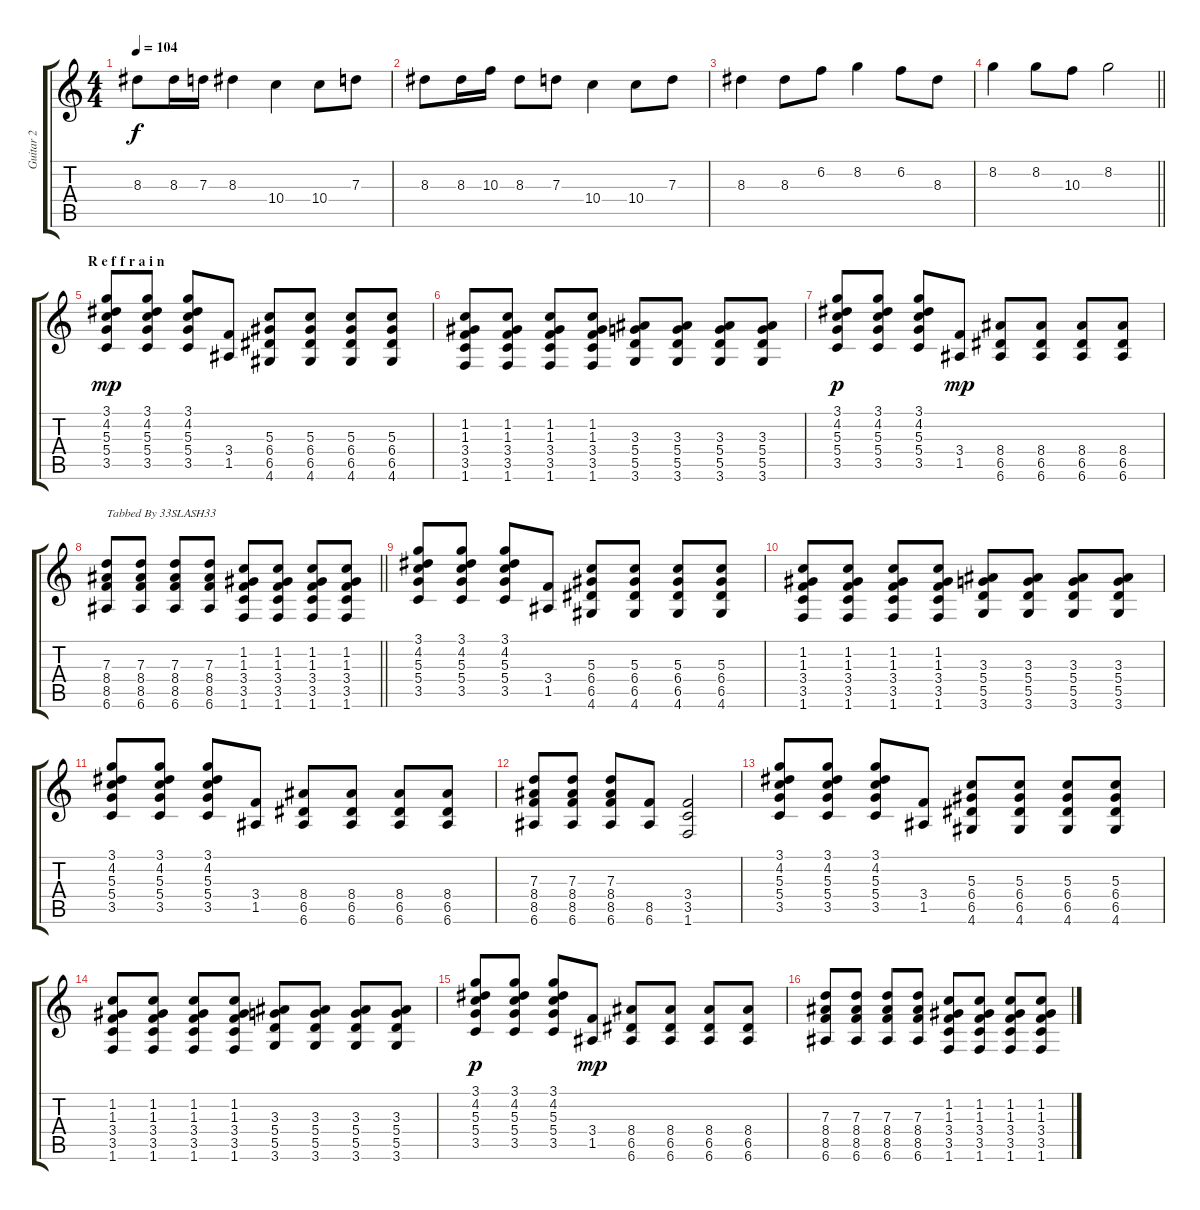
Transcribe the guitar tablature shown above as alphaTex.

\track ("Guitar 2" "Guitar 2") {instrument distortionguitar}
\staff {score tabs}
\tuning (E4 B3 G3 D3 A2 E2) {hide}
\ts (4 4)
\tempo 104
\clef g2
\ks c
8.3.8{dy f} 8.3.16 7.3.16 8.3.4 10.4.4 10.4.8 7.3.8 |
8.3.8 8.3.16 10.3.16 8.3.8 7.3.8 10.4.4 10.4.8 7.3.8 |
8.3.4 8.3.8 6.2.8 8.2.4 6.2.8 8.3.8 |
\barLineRight lightlight
8.2.4 8.2.8 10.3.8 8.2.2 |
\section ("" "R e f f r a i n")
(3.1 4.2 5.3 5.4 3.5).8{dy mp} (3.1 4.2 5.3 5.4 3.5).8 (3.1 4.2 5.3 5.4 3.5).8 (3.4 1.5).8 (5.3 6.4 6.5 4.6).8 (5.3 6.4 6.5 4.6).8 (5.3 6.4 6.5 4.6).8 (5.3 6.4 6.5 4.6).8 |
(1.2 1.3 3.4 3.5 1.6).8 (1.2 1.3 3.4 3.5 1.6).8 (1.2 1.3 3.4 3.5 1.6).8 (1.2 1.3 3.4 3.5 1.6).8 (3.3 5.4 5.5 3.6).8 (3.3 5.4 5.5 3.6).8 (3.3 5.4 5.5 3.6).8 (3.3 5.4 5.5 3.6).8 |
(3.1 4.2 5.3 5.4 3.5).8{dy p} (3.1 4.2 5.3 5.4 3.5).8 (3.1 4.2 5.3 5.4 3.5).8 (3.4 1.5).8{dy mp} (8.4 6.5 6.6).8 (8.4 6.5 6.6).8 (8.4 6.5 6.6).8 (8.4 6.5 6.6).8 |
\barLineRight lightlight
(7.3 8.4 8.5 6.6).8{txt "Tabbed By 33SLASH33"} (7.3 8.4 8.5 6.6).8 (7.3 8.4 8.5 6.6).8 (7.3 8.4 8.5 6.6).8 (1.2 1.3 3.4 3.5 1.6).8 (1.2 1.3 3.4 3.5 1.6).8 (1.2 1.3 3.4 3.5 1.6).8 (1.2 1.3 3.4 3.5 1.6).8 |
(3.1 4.2 5.3 5.4 3.5).8 (3.1 4.2 5.3 5.4 3.5).8 (3.1 4.2 5.3 5.4 3.5).8 (3.4 1.5).8 (5.3 6.4 6.5 4.6).8 (5.3 6.4 6.5 4.6).8 (5.3 6.4 6.5 4.6).8 (5.3 6.4 6.5 4.6).8 |
(1.2 1.3 3.4 3.5 1.6).8 (1.2 1.3 3.4 3.5 1.6).8 (1.2 1.3 3.4 3.5 1.6).8 (1.2 1.3 3.4 3.5 1.6).8 (3.3 5.4 5.5 3.6).8 (3.3 5.4 5.5 3.6).8 (3.3 5.4 5.5 3.6).8 (3.3 5.4 5.5 3.6).8 |
(3.1 4.2 5.3 5.4 3.5).8 (3.1 4.2 5.3 5.4 3.5).8 (3.1 4.2 5.3 5.4 3.5).8 (3.4 1.5).8 (8.4 6.5 6.6).8 (8.4 6.5 6.6).8 (8.4 6.5 6.6).8 (8.4 6.5 6.6).8 |
(7.3 8.4 8.5 6.6).8 (7.3 8.4 8.5 6.6).8 (7.3 8.4 8.5 6.6).8 (8.5 6.6).8 (3.4 3.5 1.6).2 |
(3.1 4.2 5.3 5.4 3.5).8 (3.1 4.2 5.3 5.4 3.5).8 (3.1 4.2 5.3 5.4 3.5).8 (3.4 1.5).8 (5.3 6.4 6.5 4.6).8 (5.3 6.4 6.5 4.6).8 (5.3 6.4 6.5 4.6).8 (5.3 6.4 6.5 4.6).8 |
(1.2 1.3 3.4 3.5 1.6).8 (1.2 1.3 3.4 3.5 1.6).8 (1.2 1.3 3.4 3.5 1.6).8 (1.2 1.3 3.4 3.5 1.6).8 (3.3 5.4 5.5 3.6).8 (3.3 5.4 5.5 3.6).8 (3.3 5.4 5.5 3.6).8 (3.3 5.4 5.5 3.6).8 |
(3.1 4.2 5.3 5.4 3.5).8{dy p} (3.1 4.2 5.3 5.4 3.5).8 (3.1 4.2 5.3 5.4 3.5).8 (3.4 1.5).8{dy mp} (8.4 6.5 6.6).8 (8.4 6.5 6.6).8 (8.4 6.5 6.6).8 (8.4 6.5 6.6).8 |
(7.3 8.4 8.5 6.6).8 (7.3 8.4 8.5 6.6).8 (7.3 8.4 8.5 6.6).8 (7.3 8.4 8.5 6.6).8 (1.2 1.3 3.4 3.5 1.6).8 (1.2 1.3 3.4 3.5 1.6).8 (1.2 1.3 3.4 3.5 1.6).8 (1.2 1.3 3.4 3.5 1.6).8
